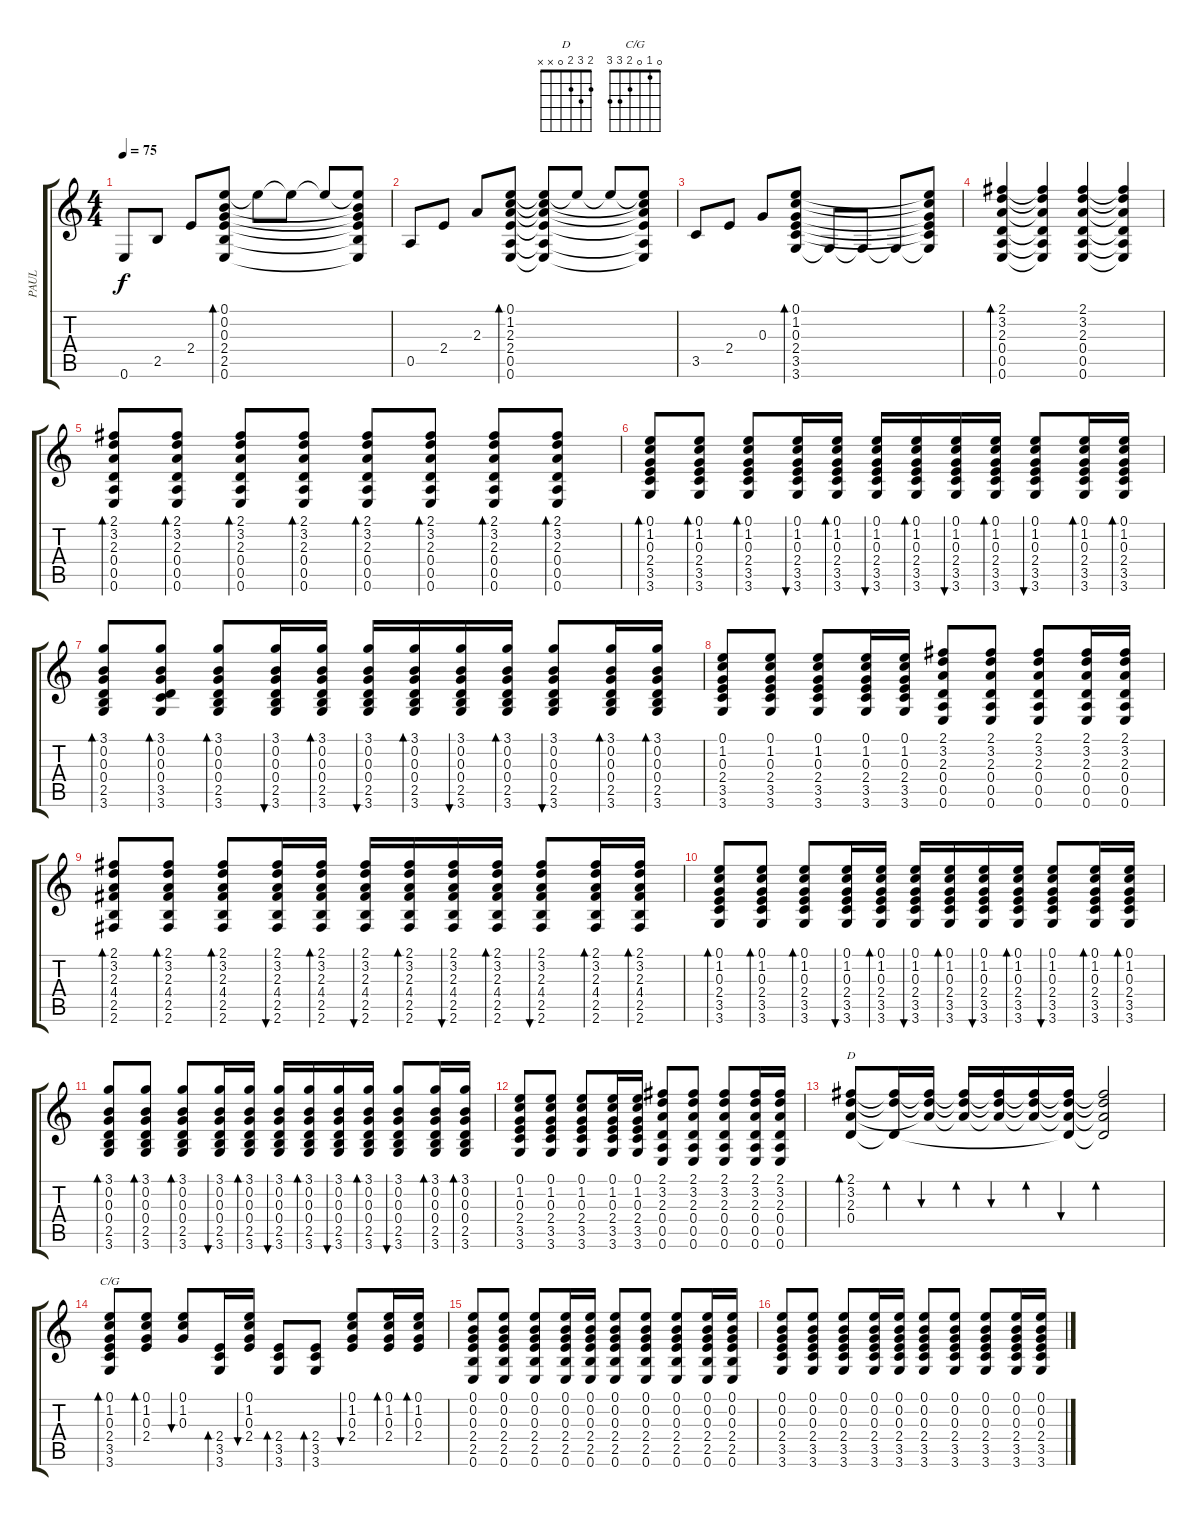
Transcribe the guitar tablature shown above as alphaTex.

\track ("PAUL" "PAUL") {instrument acousticguitarnylon}
\staff {score tabs}
\tuning (E4 B3 G3 D3 A2 E2) {hide}
\chord ("D" 2 3 2 0 x x)
\chord ("C/G" 0 1 0 2 3 3)
\ts (4 4)
\tempo 75
\clef g2
\ks c
0.6.8{dy f} 2.5.8 2.4.8 (0.1 0.2 0.3 2.4 2.5 0.6).8{bd 480} 0.1{t}.8 0.1{t}.8 0.1{t}.8 (0.1{t} 0.2{t} 0.3{t} 2.4{t} 2.5{t} 0.6{t}).8 |
0.5.8 2.4.8 2.3.8 (0.1 1.2 2.3 2.4 0.5 0.6).8{bd 480} (0.1{t} 1.2{t} 2.3{t} 2.4{t} 0.5{t} 0.6{t}).8 0.1{t}.8 0.1{t}.8 (0.1{t} 1.2{t} 2.3{t} 2.4{t} 0.5{t} 0.6{t}).8 |
3.5.8 2.4.8 0.3.8 (0.1 1.2 0.3 2.4 3.5 3.6).8{bd 480} 3.6{t}.8 3.6{t}.8 3.6{t}.8 (0.1{t} 1.2{t} 0.3{t} 2.4{t} 3.5{t} 3.6{t}).8 |
(2.1 3.2 2.3 0.4 0.5 0.6).4{bd 480} (2.1{t} 3.2{t} 2.3{t} 0.4{t} 0.5{t} 0.6{t}).4 (2.1 3.2 2.3 0.4 0.5 0.6).4 (2.1{t} 3.2{t} 2.3{t} 0.4{t} 0.5{t} 0.6{t}).4 |
(2.1 3.2 2.3 0.4 0.5 0.6).8{bd 120} (2.1 3.2 2.3 0.4 0.5 0.6).8{bd 120} (2.1 3.2 2.3 0.4 0.5 0.6).8{bd 120} (2.1 3.2 2.3 0.4 0.5 0.6).8{bd 120} (2.1 3.2 2.3 0.4 0.5 0.6).8{bd 120} (2.1 3.2 2.3 0.4 0.5 0.6).8{bd 120} (2.1 3.2 2.3 0.4 0.5 0.6).8{bd 120} (2.1 3.2 2.3 0.4 0.5 0.6).8{bd 120} |
(0.1 1.2 0.3 2.4 3.5 3.6).8{bd 30} (0.1 1.2 0.3 2.4 3.5 3.6).8{bd 30} (0.1 1.2 0.3 2.4 3.5 3.6).8{bd 30} (0.1 1.2 0.3 2.4 3.5 3.6).16{bu 30} (0.1 1.2 0.3 2.4 3.5 3.6).16{bd 30} (0.1 1.2 0.3 2.4 3.5 3.6).16{bu 30} (0.1 1.2 0.3 2.4 3.5 3.6).16{bd 30} (0.1 1.2 0.3 2.4 3.5 3.6).16{bu 30} (0.1 1.2 0.3 2.4 3.5 3.6).16{bd 30} (0.1 1.2 0.3 2.4 3.5 3.6).8{bu 30} (0.1 1.2 0.3 2.4 3.5 3.6).16{bd 30} (0.1 1.2 0.3 2.4 3.5 3.6).16{bd 30} |
(3.1 0.2 0.3 0.4 2.5 3.6).8{bd 30} (3.1 0.2 0.3 0.4 3.5 3.6).8{bd 30} (3.1 0.2 0.3 0.4 2.5 3.6).8{bd 30} (3.1 0.2 0.3 0.4 2.5 3.6).16{bu 30} (3.1 0.2 0.3 0.4 2.5 3.6).16{bd 30} (3.1 0.2 0.3 0.4 2.5 3.6).16{bu 30} (3.1 0.2 0.3 0.4 2.5 3.6).16{bd 30} (3.1 0.2 0.3 0.4 2.5 3.6).16{bu 30} (3.1 0.2 0.3 0.4 2.5 3.6).16{bd 30} (3.1 0.2 0.3 0.4 2.5 3.6).8{bu 30} (3.1 0.2 0.3 0.4 2.5 3.6).16{bd 30} (3.1 0.2 0.3 0.4 2.5 3.6).16{bd 30} |
(0.1 1.2 0.3 2.4 3.5 3.6).8 (0.1 1.2 0.3 2.4 3.5 3.6).8 (0.1 1.2 0.3 2.4 3.5 3.6).8 (0.1 1.2 0.3 2.4 3.5 3.6).16 (0.1 1.2 0.3 2.4 3.5 3.6).16 (2.1 3.2 2.3 0.4 0.5 0.6).8 (2.1 3.2 2.3 0.4 0.5 0.6).8 (2.1 3.2 2.3 0.4 0.5 0.6).8 (2.1 3.2 2.3 0.4 0.5 0.6).16 (2.1 3.2 2.3 0.4 0.5 0.6).16 |
(2.1 3.2 2.3 4.4 2.5 2.6).8{bd 30} (2.1 3.2 2.3 4.4 2.5 2.6).8{bd 30} (2.1 3.2 2.3 4.4 2.5 2.6).8{bd 30} (2.1 3.2 2.3 4.4 2.5 2.6).16{bu 30} (2.1 3.2 2.3 4.4 2.5 2.6).16{bd 30} (2.1 3.2 2.3 4.4 2.5 2.6).16{bu 30} (2.1 3.2 2.3 4.4 2.5 2.6).16{bd 30} (2.1 3.2 2.3 4.4 2.5 2.6).16{bu 30} (2.1 3.2 2.3 4.4 2.5 2.6).16{bd 30} (2.1 3.2 2.3 4.4 2.5 2.6).8{bu 30} (2.1 3.2 2.3 4.4 2.5 2.6).16{bd 30} (2.1 3.2 2.3 4.4 2.5 2.6).16{bd 30} |
(0.1 1.2 0.3 2.4 3.5 3.6).8{bd 30} (0.1 1.2 0.3 2.4 3.5 3.6).8{bd 30} (0.1 1.2 0.3 2.4 3.5 3.6).8{bd 30} (0.1 1.2 0.3 2.4 3.5 3.6).16{bu 30} (0.1 1.2 0.3 2.4 3.5 3.6).16{bd 30} (0.1 1.2 0.3 2.4 3.5 3.6).16{bu 30} (0.1 1.2 0.3 2.4 3.5 3.6).16{bd 30} (0.1 1.2 0.3 2.4 3.5 3.6).16{bu 30} (0.1 1.2 0.3 2.4 3.5 3.6).16{bd 30} (0.1 1.2 0.3 2.4 3.5 3.6).8{bu 30} (0.1 1.2 0.3 2.4 3.5 3.6).16{bd 30} (0.1 1.2 0.3 2.4 3.5 3.6).16{bd 30} |
(3.1 0.2 0.3 0.4 2.5 3.6).8{bd 30} (3.1 0.2 0.3 0.4 2.5 3.6).8{bd 30} (3.1 0.2 0.3 0.4 2.5 3.6).8{bd 30} (3.1 0.2 0.3 0.4 2.5 3.6).16{bu 30} (3.1 0.2 0.3 0.4 2.5 3.6).16{bd 30} (3.1 0.2 0.3 0.4 2.5 3.6).16{bu 30} (3.1 0.2 0.3 0.4 2.5 3.6).16{bd 30} (3.1 0.2 0.3 0.4 2.5 3.6).16{bu 30} (3.1 0.2 0.3 0.4 2.5 3.6).16{bd 30} (3.1 0.2 0.3 0.4 2.5 3.6).8{bu 30} (3.1 0.2 0.3 0.4 2.5 3.6).16{bd 30} (3.1 0.2 0.3 0.4 2.5 3.6).16{bd 30} |
(0.1 1.2 0.3 2.4 3.5 3.6).8 (0.1 1.2 0.3 2.4 3.5 3.6).8 (0.1 1.2 0.3 2.4 3.5 3.6).8 (0.1 1.2 0.3 2.4 3.5 3.6).16 (0.1 1.2 0.3 2.4 3.5 3.6).16 (2.1 3.2 2.3 0.4 0.5 0.6).8 (2.1 3.2 2.3 0.4 0.5 0.6).8 (2.1 3.2 2.3 0.4 0.5 0.6).8 (2.1 3.2 2.3 0.4 0.5 0.6).16 (2.1 3.2 2.3 0.4 0.5 0.6).16 |
(2.1 3.2 2.3 0.4).8{bd 60 ch "D"} (2.1{t} 3.2{t} 0.4{t}).16{bd 60} (2.1{t} 3.2{t} 2.3{t}).16{bu 60} (2.1{t} 3.2{t} 2.3{t}).16{bd 60} (2.1{t} 3.2{t} 2.3{t}).16{bu 60} (2.1{t} 3.2{t} 2.3{t}).16{bd 60} (2.1{t} 3.2{t} 2.3{t} 0.4{t}).16{bu 60} (2.1{t} 3.2{t} 2.3{t} 0.4{t}).2{bd 60} |
(0.1 1.2 0.3 2.4 3.5 3.6).8{bd 60 ch "C/G"} (0.1 1.2 0.3 2.4).8{bd 60} (0.1 1.2 0.3).8{bu 60} (2.4 3.5 3.6).16{bd 60} (0.1 1.2 0.3 2.4).16{bu 60} (2.4 3.5 3.6).8{bd 60} (2.4 3.5 3.6).8{bd 60} (0.1 1.2 0.3 2.4).8{bu 60} (0.1 1.2 0.3 2.4).16{bd 60} (0.1 1.2 0.3 2.4).16{bd 60} |
(0.1 0.2 0.3 2.4 2.5 0.6).8 (0.1 0.2 0.3 2.4 2.5 0.6).8 (0.1 0.2 0.3 2.4 2.5 0.6).8 (0.1 0.2 0.3 2.4 2.5 0.6).16 (0.1 0.2 0.3 2.4 2.5 0.6).16 (0.1 0.2 0.3 2.4 2.5 0.6).8 (0.1 0.2 0.3 2.4 2.5 0.6).8 (0.1 0.2 0.3 2.4 2.5 0.6).8 (0.1 0.2 0.3 2.4 2.5 0.6).16 (0.1 0.2 0.3 2.4 2.5 0.6).16 |
(0.1 0.2 0.3 2.4 3.5 3.6).8 (0.1 0.2 0.3 2.4 3.5 3.6).8 (0.1 0.2 0.3 2.4 3.5 3.6).8 (0.1 0.2 0.3 2.4 3.5 3.6).16 (0.1 0.2 0.3 2.4 3.5 3.6).16 (0.1 0.2 0.3 2.4 3.5 3.6).8 (0.1 0.2 0.3 2.4 3.5 3.6).8 (0.1 0.2 0.3 2.4 3.5 3.6).8 (0.1 0.2 0.3 2.4 3.5 3.6).16 (0.1 0.2 0.3 2.4 3.5 3.6).16
